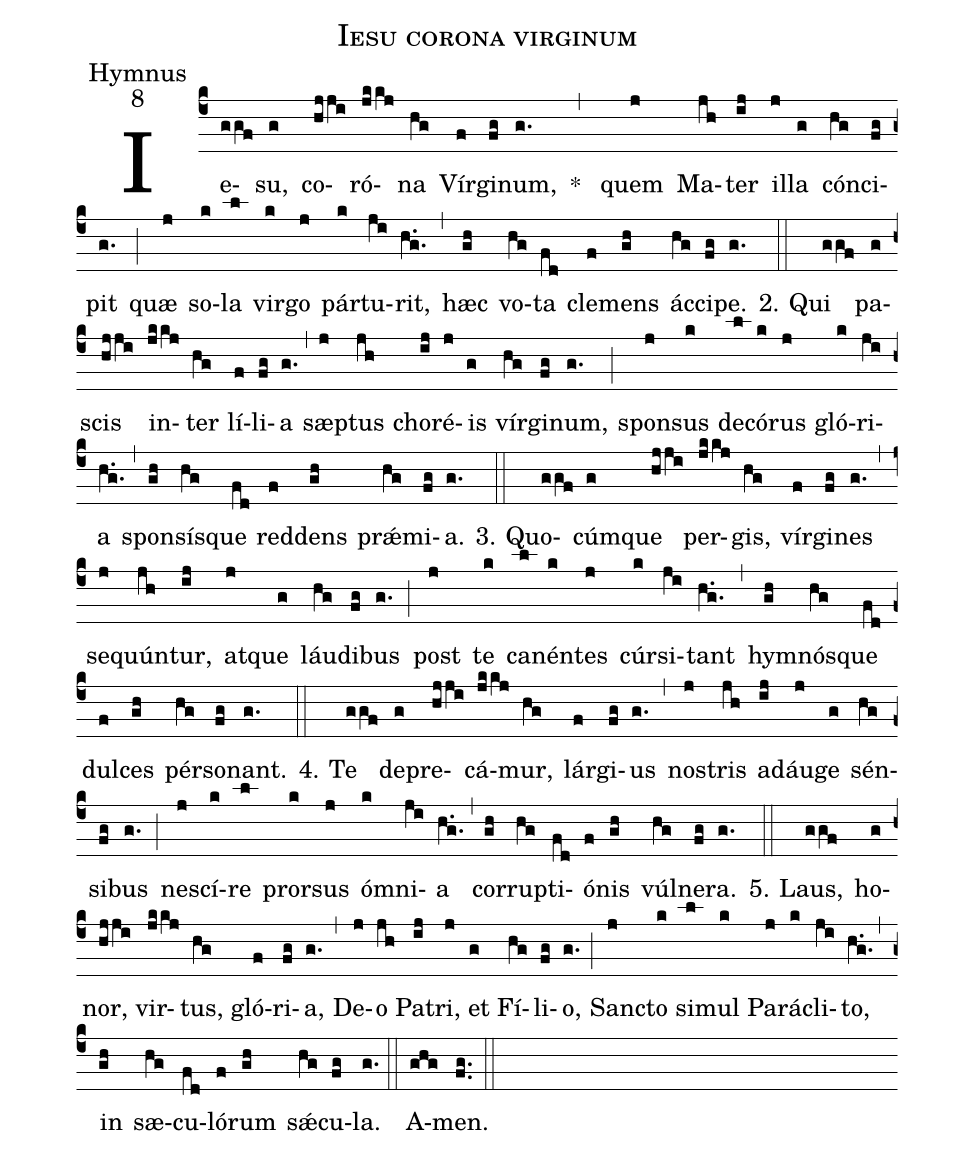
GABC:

name:Iesu corona virginum;
office-part:Hymnus;
mode:8;
%%
(c4)Ie(ggf)su,(g) co(hjji)ró(jkkj)na(hg) Vír(f)gi(fg)num,(g.) * (,) quem(j) Ma(jh)ter(ij) il(j)la(g) cón(hg)ci(fg)pit(g.) (;) quæ(j) so(k)la(l) vir(k)go(j) pár(k)tu(ji)rit,(h.g.) (,) hæc(gh) vo(hg)ta(fd) cle(f)mens(gh) ác(hg)ci(fg)pe.(g.)  (::)
2. Qui(ggf) pa(g)scis(hjji) in(jkkj)ter(hg) lí(f)li(fg)a(g.) (,) sæp(j)tus(jh) cho(ij)ré(j)is(g) vír(hg)gi(fg)num,(g.) (;) spon(j)sus(k) de(l)có(k)rus(j) gló(k)ri(ji)a(h.g.) (,) spon(gh)sís(hg)que(fd) red(f)dens(gh) prǽ(hg)mi(fg)a.(g.)  (::)


3. Quo(ggf)cúm(g)que(hjji) per(jkkj)gis,(hg) vír(f)gi(fg)nes(g.) (,) se(j)quún(jh)tur,(ij) at(j)que(g) láu(hg)di(fg)bus(g.) (;) post(j) te(k) ca(l)nén(k)tes(j) cúr(k)si(ji)tant(h.g.) (,) hym(gh)nós(hg)que(fd) dul(f)ces(gh) pér(hg)so(fg)nant.(g.)  (::)


4. Te(ggf) de(g)pre(hjji)cá(jkkj)mur,(hg) lár(f)gi(fg)us(g.) (,) nos(j)tris(jh) ad(ij)áu(j)ge(g) sén(hg)si(fg)bus(g.) (;) ne(j)scí(k)re(l) pror(k)sus(j) óm(k)ni(ji)a(h.g.) (,) cor(gh)rup(hg)ti(fd)ó(f)nis(gh) vúl(hg)ne(fg)ra.(g.)  (::)

5. Laus,(ggf) ho(g)nor,(hjji) vir(jkkj)tus,(hg) gló(f)ri(fg)a,(g.) (,) De(j)o(jh) Pa(ij)tri,(j) et(g) Fí(hg)li(fg)o,(g.) (;) Sanc(j)to(k) si(l)mul(k) Pa(j)rá(k)cli(ji)to,(h.g.) (,) in(gh) sæ(hg)cu(fd)ló(f)rum(gh) sǽ(hg)cu(fg)la.(g.)  (::)
 A(ghg)men.(f.g.) (::)(Z)
